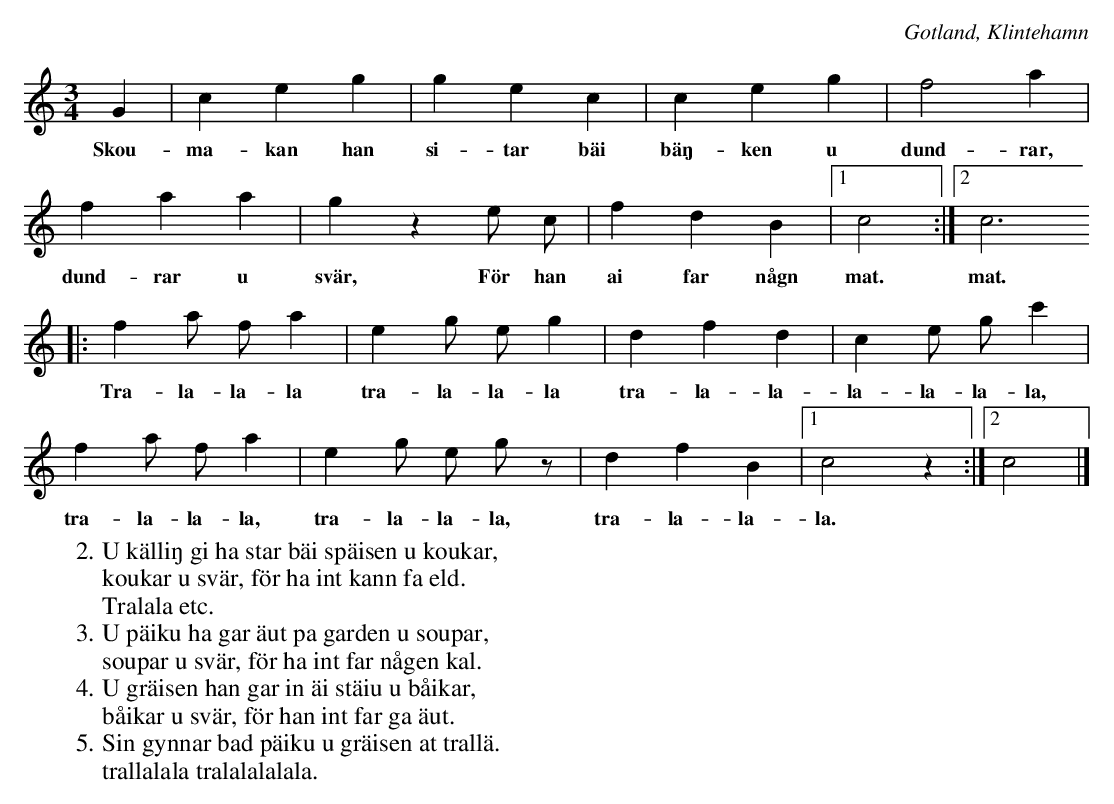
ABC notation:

X:1
T:
O:Gotland, Klintehamn
W:2. U k\"alliŋ gi ha star b\"ai sp\"aisen u koukar,
W:   koukar u sv\"ar, f\"or ha int kann fa eld.
W:   Tralala etc.
W:3. U p\"aiku ha gar \"aut pa garden u soupar,
W:   soupar u sv\"ar, f\"or ha int far n\aagen kal.
W:4. U gr\"aisen han gar in \"ai st\"aiu u b\aaikar,
W:   b\aaikar u sv\"ar, f\"or han int far ga \"aut.
W:5. Sin gynnar bad p\"aiku u gr\"aisen at trall\"a.
W:   trallalala tralalalalala.
M:3/4
L:1/8
K:C
G2|c2 e2 g2|g2 e2 c2|c2 e2 g2|f4 a2|
w:Skou-ma-kan han si-tar b\"ai b\"aŋ-ken u dund-rar,
f2 a2 a2|g2 z2 e c|f2 d2 B2|1 c4:|2 c6
w:dund-rar u sv\"ar, F\"or han ai far n\aagn mat. mat.
|:f2 a f a2|e2 g e g2|d2 f2 d2|c2 e g c'2|
w:Tra-la-la-la tra-la-la-la tra-la-la-la-la-la-la,
f2 a f a2|e2 g e g z|d2 f2 B2|1 c4 z2:|2 c4|]
w:tra-la-la-la, tra-la-la-la, tra-la-la-la.
